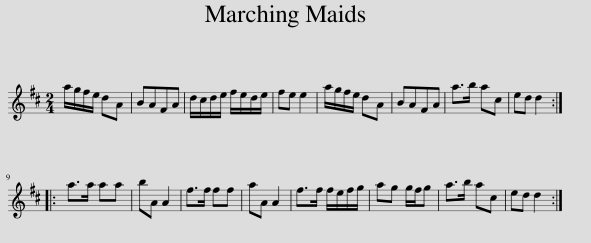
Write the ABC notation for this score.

X:1
L:1/8
M:2/4
I:linebreak $
K:D
V:1 treble
V:1
 a/g/f/e/ dA | BAFA | d/c/d/e/ f/e/d/e/ | fe e2 | a/g/f/e/ dA | %5
 BAFA | a>b ac | ed d2 ::$ a>a aa | bA A2 | %10
 f>f ff | aA A2 | f>f f/e/f/g/ | ag g/f/g | a>b ac | %15
 ed d2 :| %16
